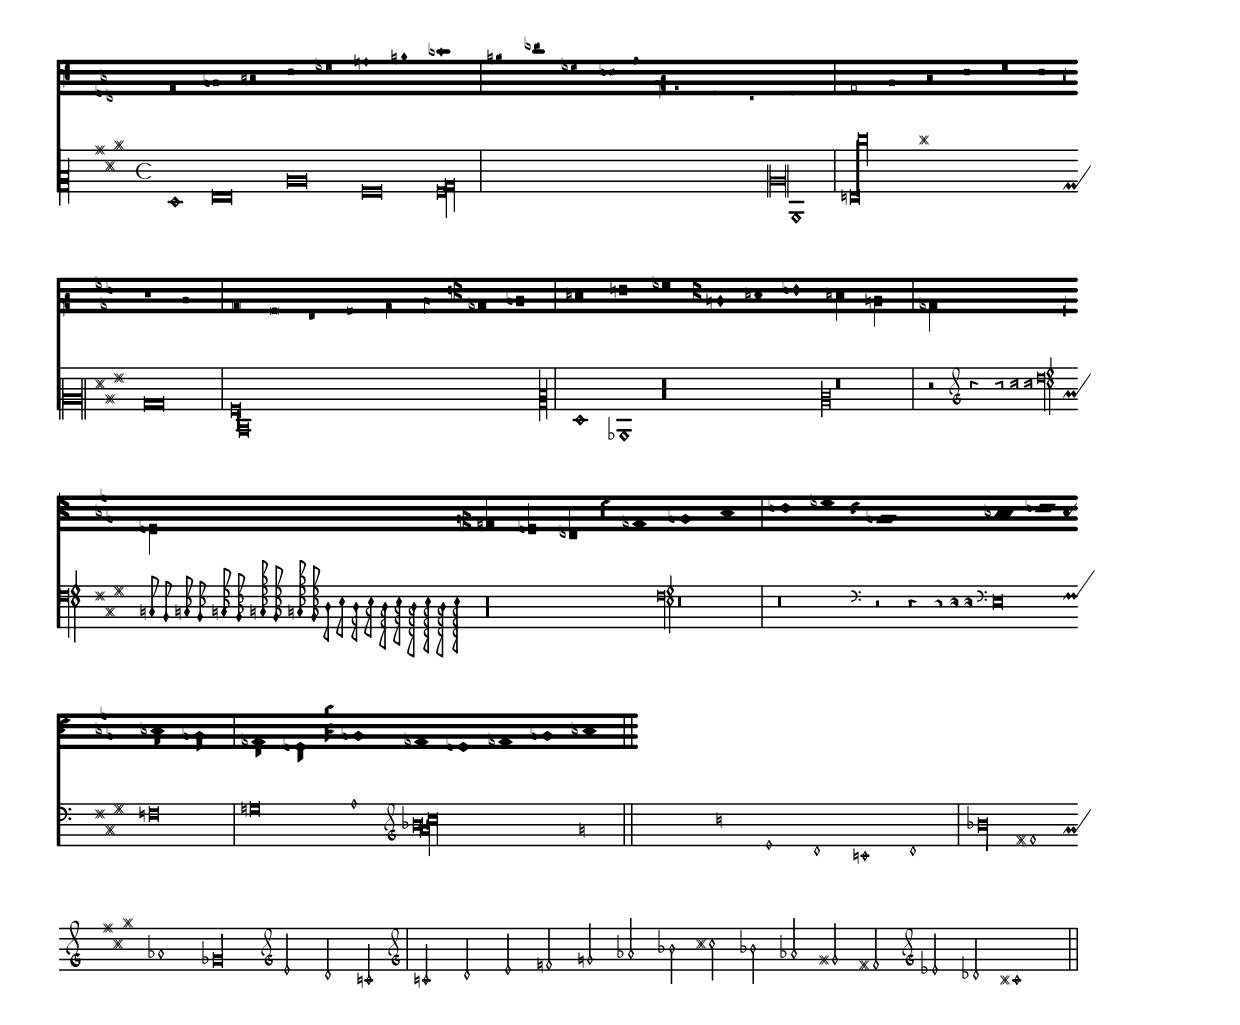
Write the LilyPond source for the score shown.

%% Do not edit this file; it is automatically
%% generated from LSR http://lsr.dsi.unimi.it
%% This file is in the public domain.
\version "2.13.16"

\header {
  lsrtags = "ancient-notation"

%% Translation of GIT committish: d2119a9e5e951c6ae850322f41444ac98d1ed492
  texidoces = "
Aquí se muestran muchos de (¿o quizá todos?) los símbolos que
están contemplados por la capacidad de LilyPond para la música
antigua.
"

  doctitlees = "Tipografía de música antigua"

%% Translation of GIT committish: 9a65042d49324f2e3dff18c4b0858def81232eea
  texidocfr ="
Voici comment graver la plupart, sinon tous les symboles que
LilyPond prend en charge en matière de musique ancienne.

"
  doctitlefr = "Gravure de musique ancienne"

  texidoc = "
Shown here are many (all?) of the symbols that are included in
LilyPond's support for ancient notation.



"
  doctitle = "Ancient fonts"
} % begin verbatim

upperStaff = \new VaticanaStaff = "upperStaff" <<
  \context VaticanaVoice <<
    \transpose c c {

      \override NoteHead #'style = #'vaticana.punctum
      \key es \major
      \clef "vaticana-fa2"
      c1 des e f ges

      \override NoteHead #'style = #'vaticana.inclinatum
      a! b ces'
      \bar "|"
      % \break % 1 (8*1)

      \override NoteHead #'style = #'vaticana.quilisma
      b! des'! ges! fes!
      \breathe
      \clef "vaticana-fa1"
      \override NoteHead #'style = #'vaticana.plica
      es d
      \override NoteHead #'style = #'vaticana.reverse.plica
      c d
      \bar "|"
      % \break %2 (8*1)

      \override NoteHead #'style = #'vaticana.punctum.cavum
      es f
      \override NoteHead #'style = #'vaticana.lpes
      g as
      \override NoteHead #'style = #'vaticana.upes
      bes as
      \override NoteHead #'style = #'vaticana.vupes
      g f
      \override NoteHead #'style = #'vaticana.linea.punctum
      \once \override Staff.BarLine #'bar-size = #2.0 \bar "|"
      % \break % 3 (8*1)

      es d
      \override NoteHead #'style = #'vaticana.epiphonus
      c d
      \override NoteHead #'style = #'vaticana.cephalicus
      es f

      \override Staff.KeySignature #'glyph-name-alist = #alteration-medicaea-glyph-name-alist
      \override Staff.Accidental #'glyph-name-alist = #alteration-medicaea-glyph-name-alist
      \override Staff.Custos #'style = #'medicaea
      \override NoteHead #'style = #'medicaea.punctum
      \clef "medicaea-fa2"
      ces des
      \bar "|"
      % \break % 4 (8*1)

      e! f! ges
      \clef "medicaea-do2"
      \override NoteHead #'style = #'medicaea.inclinatum
      a! b! ces'
      \override NoteHead #'style = #'medicaea.virga
      b! a!
      \bar "|"
      % \break % 5 (8*1)

      ges fes
      \clef "medicaea-fa1"
      \override NoteHead #'style = #'medicaea.rvirga
      e des ces

      \override Staff.KeySignature #'glyph-name-alist = #alteration-hufnagel-glyph-name-alist
      \override Staff.Accidental #'glyph-name-alist = #alteration-hufnagel-glyph-name-alist
      \override Staff.Custos #'style = #'hufnagel
      \override NoteHead #'style = #'hufnagel.punctum
      \clef "hufnagel-fa2"
      ces des es
      \bar "|"
      % \break % 6 (8*1)

      fes ges
      \clef "hufnagel-do2"
      \override NoteHead #'style = #'hufnagel.lpes
      as! bes! ces'
      \override NoteHead #'style = #'hufnagel.virga
      bes! as!
      \bar "|"
      % \break % 7 (8*1)

      ges! fes!
      \clef "hufnagel-do-fa"
      \override NoteHead #'style = #'hufnagel.punctum
      es! des ces des! es! fes!
      \bar "||"
      % \break % 8 (8*1)

      s32*1
      % \break % 12 (32*1)
    }
  >>
>>

lowerStaff = \new MensuralStaff = "lowerStaff" <<
  \context MensuralVoice <<
    \transpose c c {

      \key a \major
      cis'1 d'\breve gis'\breve e'\breve \[ e'\longa fis'\longa \]
      \set Staff.forceClef = ##t
      \clef "neomensural-c2"
      cis1
      \bar "|"
      % \break % 2 (16*1)

      \[ g\breve dis''\longa \]
      b\breve \[ a\longa d\longa \]
      \clef "petrucci-c2"
      % \break % 4 (16*1)

      fis1 ces1
      \clef "petrucci-c2"
      r\longa
      \set Staff.forceClef = ##t
      \clef "mensural-c2"
      r\breve
      \bar "|"
      % \break % 5 (8*1)

      r2
      \clef "mensural-g"
      r4 r8 r16 r16
      \override NoteHead #'style = #'mensural
      \override Rest #'style = #'mensural
      \clef "petrucci-f"
      c8 b, c16 b, c32 b, c64 b, c64 b,
      d8 e d16 e d32 e d64 e d64 e
      r\longa
      \set Staff.forceClef = ##t
      \clef "petrucci-f"
      r\breve
      \bar "|"
      % \break % 6 (8*1)

      r\breve
      \clef "mensural-f"
      r2 r4 r8 r16 r16

      \set Staff.forceClef = ##t
      \clef "mensural-f"
      e\breve f g a1
      \clef "mensural-g"
      % \break % 7 (8*1)

      \[ bes'!\longa a'!\longa c''!\longa \]
      e'1 d' c' d' \bar "|"
      \bar "|"
      % \break % 9 (16*1)

      bes'!\longa fis'!1 as'!1 ges'!\longa % lig
      \set Staff.forceClef = ##t
      \clef "mensural-g"
      e'2 d' c' \bar "|"
      % \break % 11 (16*1)

      \set Staff.forceClef = ##t
      \clef "petrucci-g"
      c'2 d' e' f'
      \clef "petrucci-g"
      g' as'! bes'! cis''!
      bes'! as'! gis'! fis'!
      \set Staff.forceClef = ##t
      \clef "mensural-g"
      es'! des'! cis'!1 \bar "||"
      % \break % 12 (8*1)
    }
  >>
>>

\paper {
  line-thickness = #(/ staff-space 5.0)
}

\score {
  <<
    \upperStaff
    \lowerStaff
  >>
  \layout {
    indent = 0.0
    line-width = 17.25\cm
    \context {
      \Score
      timing = ##f
    }
    \context {
      \MensuralVoice
      \override NoteHead #'style = #'neomensural
      \override Rest #'style = #'neomensural
      \override Stem #'flag-style = #'mensural
      \override Stem #'thickness = #1.0
    }
    \context {
      \MensuralStaff
      \revert  BarLine #'transparent
      \override KeySignature #'glyph-name-alist = #alteration-mensural-glyph-name-alist
      clefGlyph = #"clefs.petrucci.c2"
    }
    \context {
      \VaticanaStaff
      \revert  BarLine #'transparent
      \override StaffSymbol #'thickness = #2.0
      \override KeySignature #'glyph-name-alist = #alteration-vaticana-glyph-name-alist
      \override Custos #'neutral-position = #4
    }
  }
}

